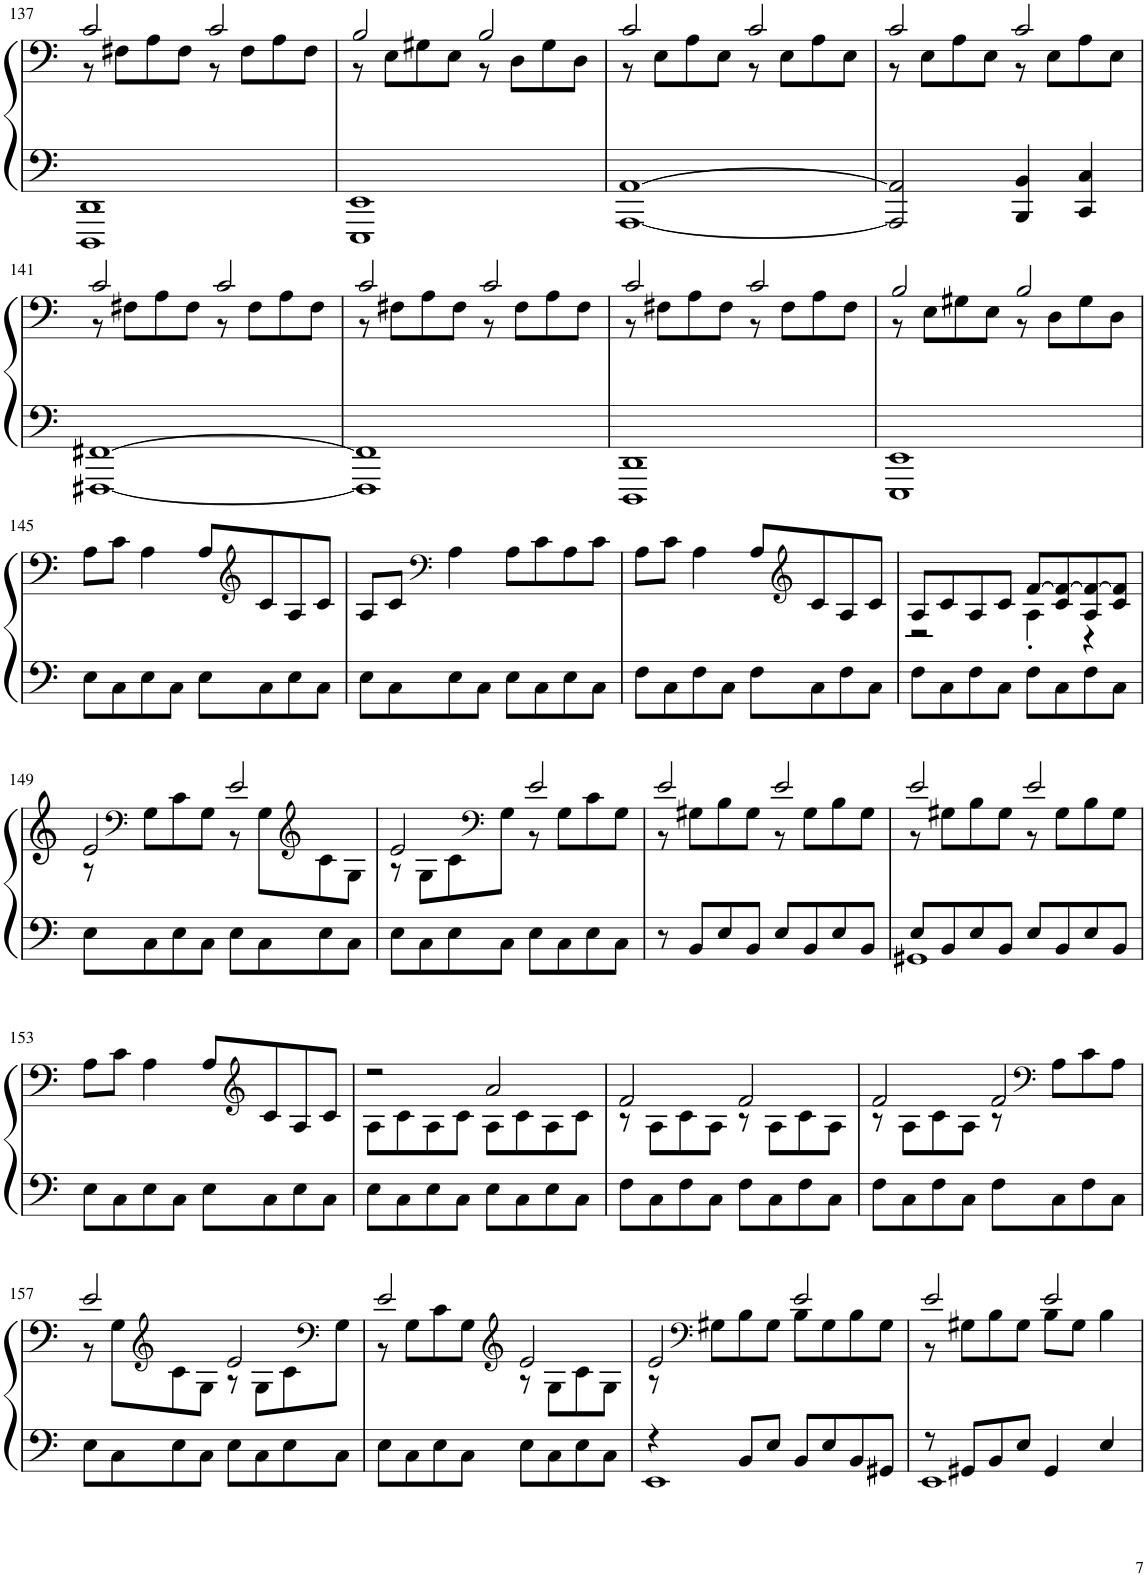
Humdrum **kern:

**kern	**kern
*part1	*part1
*staff2	*staff1
*I"Piano, Piano RH	*
*I'Pno.	*
!!LO:PB:g=z
*clefF4	*clefF4
*k[]	*k[]
*M4/4	*M4/4
=137	=137
*	*^
1DDD 1DD	2c/	8r
.	.	8F#X\L
.	.	8A\
.	.	8F#\J
.	2c/	8r
.	.	8F#\L
.	.	8A\
.	.	8F#\J
=138	=138	=138
1EEE 1EE	2B/	8r
.	.	8E\L
.	.	8G#X\
.	.	8E\J
.	2B/	8r
.	.	8D\L
.	.	8G#\
.	.	8D\J
=139	=139	=139
[1AAA [1AA	2c/	8r
.	.	8E\L
.	.	8A\
.	.	8E\J
.	2c/	8r
.	.	8E\L
.	.	8A\
.	.	8E\J
=140	=140	=140
2AAA/] 2AA/]	2c/	8r
.	.	8E\L
.	.	8A\
.	.	8E\J
4BBB/ 4BB/	2c/	8r
.	.	8E\L
4CC/ 4C/	.	8A\
.	.	8E\J
!!LO:LB:g=z	!!
=141	=141	=141
[1FFF#X [1FF#X	2c/	8r
.	.	8F#X\L
.	.	8A\
.	.	8F#\J
.	2c/	8r
.	.	8F#\L
.	.	8A\
.	.	8F#\J
=142	=142	=142
1FFF#] 1FF#]	2c/	8r
.	.	8F#X\L
.	.	8A\
.	.	8F#\J
.	2c/	8r
.	.	8F#\L
.	.	8A\
.	.	8F#\J
=143	=143	=143
1DDD 1DD	2c/	8r
.	.	8F#X\L
.	.	8A\
.	.	8F#\J
.	2c/	8r
.	.	8F#\L
.	.	8A\
.	.	8F#\J
=144	=144	=144
1EEE 1EE	2B/	8r
.	.	8E\L
.	.	8G#X\
.	.	8E\J
.	2B/	8r
.	.	8D\L
.	.	8G#\
.	.	8D\J
*	*v	*v
!!LO:LB:g=z
=145	=145
8E\L	8A\L
8C\	8c\J
8E\	4A\
8C\J	.
8E\L	8A/L
*	*clefG2
8C\	8c/
8E\	8A/
8C\J	8c/J
=146	=146
8E\L	8A/L
8C\	8c/J
*	*clefF4
8E\	4A\
8C\J	.
8E\L	8A\L
8C\	8c\
8E\	8A\
8C\J	8c\J
=147	=147
8F\L	8A\L
8C\	8c\J
8F\	4A\
8C\J	.
8F\L	8A/L
*	*clefG2
8C\	8c/
8F\	8A/
8C\J	8c/J
=148	=148
*	*^
8F\L	8A/L	2r
8C\	8c/	.
8F\	8A/	.
8C\J	8c/J	.
8F\L	[8f/L	4A'\
8C\	8c/ 8f/_	.
8F\	8A/ 8f/_	4r
8C\J	8c/ 8f/]J	.
!!LO:LB:g=z	!!
=149	=149	=149
8E\L	2e/	8r
*	*clefF4	*
8C\	.	8G\L
8E\	.	8c\
8C\J	.	8G\J
8E\L	2e/	8r
8C\	.	8G\L
*	*clefG2	*
8E\	.	8c\
8C\J	.	8G\J
=150	=150	=150
8E\L	2e/	8r
8C\	.	8G\L
8E\	.	8c\
*	*clefF4	*
8C\J	.	8G\J
8E\L	2e/	8r
8C\	.	8G\L
8E\	.	8c\
8C\J	.	8G\J
=151	=151	=151
8r	2e/	8r
8BB/L	.	8G#X\L
8E/	.	8B\
8BB/J	.	8G#\J
8E/L	2e/	8r
8BB/	.	8G#\L
8E/	.	8B\
8BB/J	.	8G#\J
=152	=152	=152
*^	*	*
8E/L	1GG#X	2e/	8r
8BB/	.	.	8G#X\L
8E/	.	.	8B\
8BB/J	.	.	8G#\J
8E/L	.	2e/	8r
8BB/	.	.	8G#\L
8E/	.	.	8B\
8BB/J	.	.	8G#\J
*v	*v	*	*
*	*v	*v
!!LO:LB:g=z
=153	=153
8E\L	8A\L
8C\	8c\J
8E\	4A\
8C\J	.
8E\L	8A/L
*	*clefG2
8C\	8c/
8E\	8A/
8C\J	8c/J
=154	=154
*	*^
8E\L	2r	8A\L
8C\	.	8c\
8E\	.	8A\
8C\J	.	8c\J
8E\L	2a/	8A\L
8C\	.	8c\
8E\	.	8A\
8C\J	.	8c\J
=155	=155	=155
8F\L	2f/	8r
8C\	.	8A\L
8F\	.	8c\
8C\J	.	8A\J
8F\L	2f/	8r
8C\	.	8A\L
8F\	.	8c\
8C\J	.	8A\J
=156	=156	=156
8F\L	2f/	8r
8C\	.	8A\L
8F\	.	8c\
8C\J	.	8A\J
8F\L	2f/	8r
*	*clefF4	*
8C\	.	8A\L
8F\	.	8c\
8C\J	.	8A\J
!!LO:LB:g=z	!!
=157	=157	=157
8E\L	2e/	8r
8C\	.	8G\L
*	*clefG2	*
8E\	.	8c\
8C\J	.	8G\J
8E\L	2e/	8r
8C\	.	8G\L
8E\	.	8c\
*	*clefF4	*
8C\J	.	8G\J
=158	=158	=158
8E\L	2e/	8r
8C\	.	8G\L
8E\	.	8c\
8C\J	.	8G\J
*	*clefG2	*
8E\L	2e/	8r
8C\	.	8G\L
8E\	.	8c\
8C\J	.	8G\J
=159	=159	=159
*^	*	*
4r	1EE	2e/	8r
*	*	*clefF4	*
.	.	.	8G#X\L
8BB/L	.	.	8B\
8E/J	.	.	8G#\J
8BB/L	.	2e/	8B\L
8E/	.	.	8G#\
8BB/	.	.	8B\
8GG#X/J	.	.	8G#\J
=160	=160	=160	=160
8r	1EE	2e/	8r
8GG#X/L	.	.	8G#X\L
8BB/	.	.	8B\
8E/J	.	.	8G#\J
4GG#/	.	2e/	8B\L
.	.	.	8G#\J
4E/	.	.	4B\
*v	*v	*	*
*	*v	*v
=	=
*-	*-
